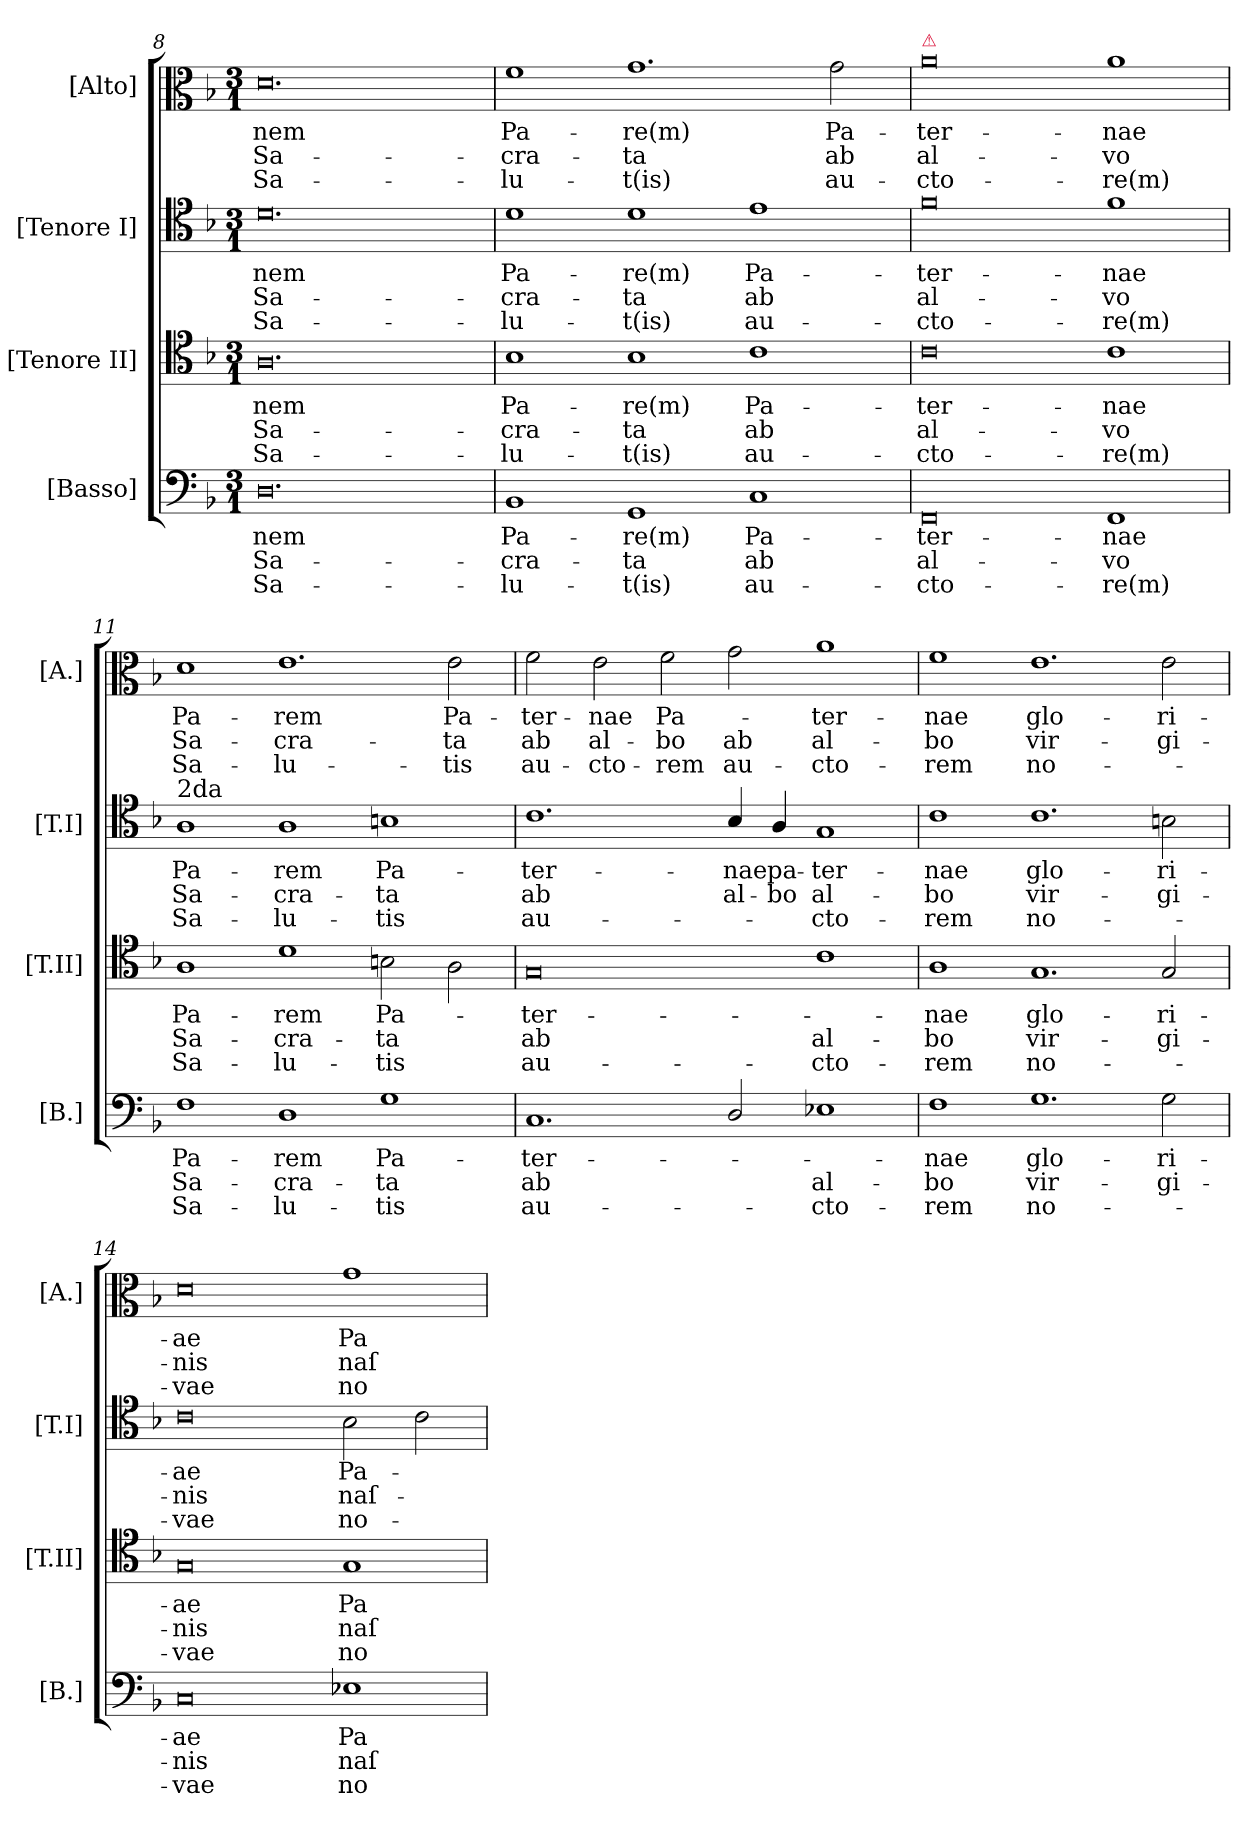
**kern	**text	**text	**text	**kern	**text	**text	**text	**kern	**text	**text	**text	**kern	**text	**text	**text
*part4	*part4	*part4	*part4	*part3	*part3	*part3	*part3	*part2	*part2	*part2	*part2	*part1	*part1	*part1	*part1
*staff4	*staff4	*staff4	*staff4	*staff3	*staff3	*staff3	*staff3	*staff2	*staff2	*staff2	*staff2	*staff1	*staff1	*staff1	*staff1
*I"[Basso]	*	*	*	*I"[Tenore II]	*	*	*	*I"[Tenore I]	*	*	*	*I"[Alto]	*	*	*
*I'[B.]	*	*	*	*I'[T.II]	*	*	*	*I'[T.I]	*	*	*	*I'[A.]	*	*	*
*clefF4	*	*	*	*clefC4	*	*	*	*clefC4	*	*	*	*clefC3	*	*	*
*k[b-]	*	*	*	*k[b-]	*	*	*	*k[b-]	*	*	*	*k[b-]	*	*	*
*M3/1	*	*	*	*M3/1	*	*	*	*M3/1	*	*	*	*M3/1	*	*	*
=8	=8	=8	=8	=8	=8	=8	=8	=8	=8	=8	=8	=8	=8	=8	=8
0.D\	-nem	Sa-	Sa-	0.A\	-nem	Sa-	Sa-	0.d\	-nem	Sa-	Sa-	0.d\	-nem	Sa-	Sa-
=9	=9	=9	=9	=9	=9	=9	=9	=9	=9	=9	=9	=9	=9	=9	=9
1BB-/	Pa-	-cra-	-lu-	1B-\	Pa-	-cra-	-lu-	1d\	Pa-	-cra-	-lu-	1f\	Pa-	-cra-	-lu-
1GG/	-re(m)	-ta	-t(is)	1B-\	-re(m)	-ta	-t(is)	1d\	-re(m)	-ta	-t(is)	1.g\	-re(m)	-ta	-t(is)
1C/	Pa-	ab	au-	1c\	Pa-	ab	au-	1e\	Pa-	ab	au-	.	.	.	.
.	.	.	.	.	.	.	.	.	.	.	.	2g\	Pa-	ab	au-
=10	=10	=10	=10	=10	=10	=10	=10	=10	=10	=10	=10	=10	=10	=10	=10
!	!	!	!	!	!	!	!	!	!	!	!	!LO:TX:a:color=crimson:t=⚠	!	!	!
0FF/	-ter-	al-	-cto-	0c\	-ter-	al-	-cto-	0f\	-ter-	al-	-cto-	0a\	-ter-	al-	-cto-
1FF/	-nae	-vo	-re(m)	1c\	-nae	-vo	-re(m)	1f\	-nae	-vo	-re(m)	1a\	-nae	-vo	-re(m)
=11	=11	=11	=11	=11	=11	=11	=11	=11	=11	=11	=11	=11	=11	=11	=11
!	!	!	!	!	!	!	!	!LO:TX:a:t=2da	!	!	!	!	!	!	!
!	!LO:LY:i	!LO:LY:i	!LO:LY:i	!	!LO:LY:i	!LO:LY:i	!LO:LY:i	!	!LO:LY:i	!LO:LY:i	!LO:LY:i	!	!LO:LY:i	!LO:LY:i	!LO:LY:i
1F\	Pa-	Sa-	Sa-	1A\	Pa-	Sa-	Sa-	1A\	Pa-	Sa-	Sa-	1d\	Pa-	Sa-	Sa-
!	!LO:LY:i	!LO:LY:i	!LO:LY:i	!	!LO:LY:i	!LO:LY:i	!LO:LY:i	!	!LO:LY:i	!LO:LY:i	!LO:LY:i	!	!LO:LY:i	!LO:LY:i	!LO:LY:i
1D\	-rem	-cra-	-lu-	1d\	-rem	-cra-	-lu-	1A\	-rem	-cra-	-lu-	1.e\	-rem	-cra-	-lu-
!	!LO:LY:i	!LO:LY:i	!LO:LY:i	!	!LO:LY:i	!LO:LY:i	!LO:LY:i	!	!LO:LY:i	!LO:LY:i	!LO:LY:i	!	!	!	!
1G\	Pa-	-ta	-tis	2Bn\	Pa-	-ta	-tis	1Bn\	Pa-	-ta	-tis	.	.	.	.
!	!	!	!	!	!	!	!	!	!	!	!	!	!LO:LY:i	!LO:LY:i	!LO:LY:i
.	.	.	.	2A\	.	.	.	.	.	.	.	2e\	Pa-	-ta	-tis
=12	=12	=12	=12	=12	=12	=12	=12	=12	=12	=12	=12	=12	=12	=12	=12
!	!LO:LY:i	!LO:LY:i	!LO:LY:i	!	!LO:LY:i	!LO:LY:i	!LO:LY:i	!	!LO:LY:i	!LO:LY:i	!LO:LY:i	!	!LO:LY:i	!LO:LY:i	!LO:LY:i
1.C/	ter-	ab	au-	0G/	ter-	ab	au-	1.c\	ter-	ab	au-	2f\	-ter-	ab	au-
!	!	!	!	!	!	!	!	!	!	!	!	!	!LO:LY:i	!LO:LY:i	!LO:LY:i
.	.	.	.	.	.	.	.	.	.	.	.	2e\	-nae	al-	-cto-
!	!	!	!	!	!	!	!	!	!	!	!	!	!LO:LY:i	!LO:LY:i	!LO:LY:i
.	.	.	.	.	.	.	.	.	.	.	.	2f\	Pa-	-bo	-rem
!	!	!	!	!	!	!	!	!	!LO:LY:i	!LO:LY:i	!	!	!	!LO:LY:i	!LO:LY:i
2D/	.	.	.	.	.	.	.	4B-/	-nae	al-	.	2g\	.	ab	au-
!	!	!	!	!	!	!	!	!	!LO:LY:i	!LO:LY:i	!	!	!	!	!
.	.	.	.	.	.	.	.	4A/	pa-	-bo	.	.	.	.	.
!	!	!LO:LY:i	!LO:LY:i	!	!	!LO:LY:i	!LO:LY:i	!	!LO:LY:i	!LO:LY:i	!LO:LY:i	!	!LO:LY:i	!LO:LY:i	!LO:LY:i
1E-X\	.	al-	-cto-	1c\	.	al-	-cto-	1G/	-ter-	al-	-cto-	1a\	ter-	al-	-cto-
=13	=13	=13	=13	=13	=13	=13	=13	=13	=13	=13	=13	=13	=13	=13	=13
!	!LO:LY:i	!LO:LY:i	!LO:LY:i	!	!LO:LY:i	!LO:LY:i	!LO:LY:i	!	!LO:LY:i	!LO:LY:i	!LO:LY:i	!	!LO:LY:i	!LO:LY:i	!LO:LY:i
1F\	-nae	-bo	-rem	1A\	-nae	-bo	-rem	1c\	-nae	-bo	-rem	1f\	-nae	-bo	-rem
1.G\	glo-	vir-	no-	1.G/	glo-	vir-	no-	1.c\	glo-	vir-	no-	1.e\	glo-	vir-	no-
2G\	-ri-	-gi-	.	2G/	-ri-	-gi-	.	2Bn\	-ri-	-gi-	.	2e\	-ri-	-gi-	.
=14	=14	=14	=14	=14	=14	=14	=14	=14	=14	=14	=14	=14	=14	=14	=14
0C/	-ae	-nis	-vae	0G/	-ae	-nis	-vae	0c\	-ae	-nis	-vae	0d\	-ae	-nis	-vae
1E-X\	Pa-	naſ-	no-	1G/	Pa-	naſ-	no-	2B-\	Pa-	naſ-	no-	1g\	Pa-	naſ-	no-
.	.	.	.	.	.	.	.	2c\	.	.	.	.	.	.	.
=	=	=	=	=	=	=	=	=	=	=	=	=	=	=	=
*-	*-	*-	*-	*-	*-	*-	*-	*-	*-	*-	*-	*-	*-	*-	*-
